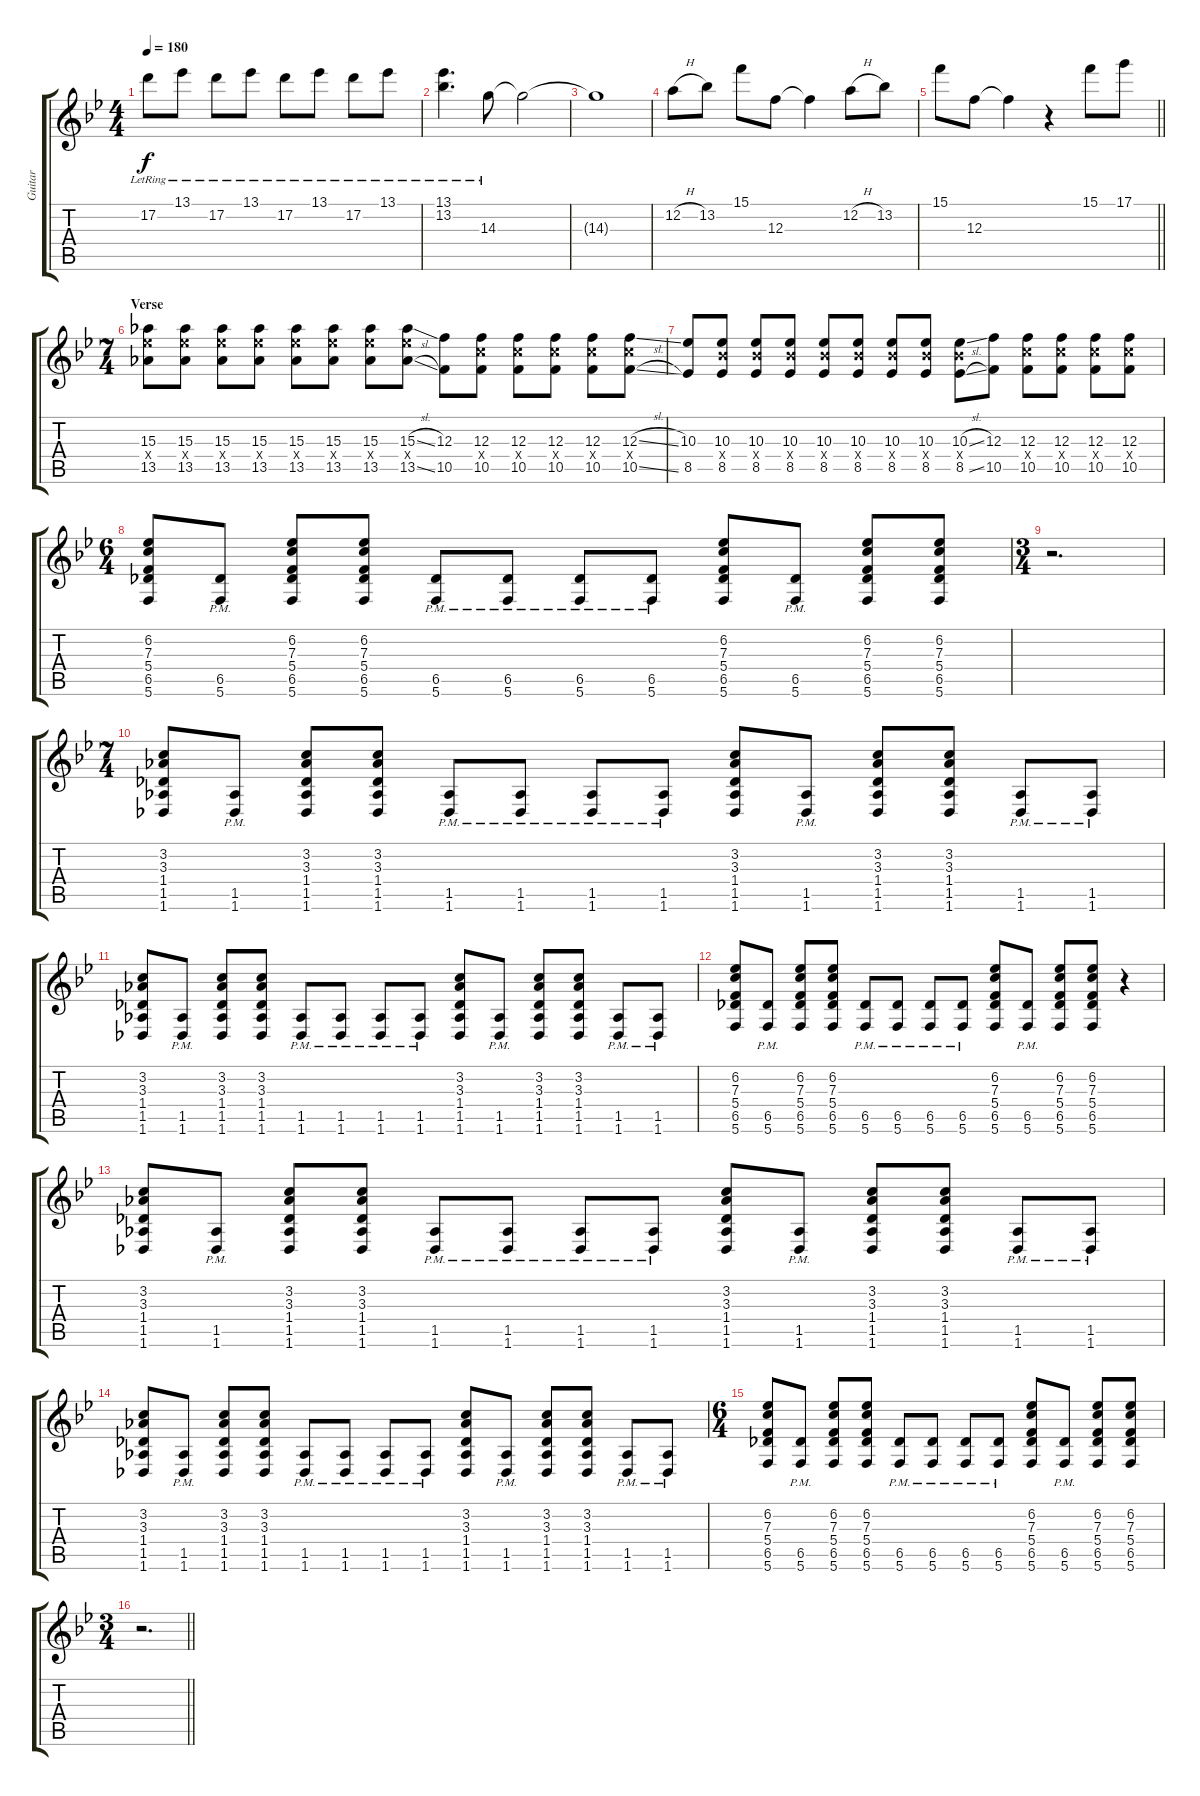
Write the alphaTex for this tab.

\track ("Guitar" "Guitar") {instrument distortionguitar}
\staff {score tabs}
\tuning (D4 A3 F3 C3 G2 C2) {hide}
\ts (4 4)
\tempo 180
\clef g2
\ks bb
17.2{lr}.8{dy f} 13.1{lr}.8 17.2{lr}.8 13.1{lr}.8 17.2{lr}.8 13.1{lr}.8 17.2{lr}.8 13.1{lr}.8 |
(13.1{lr} 13.2{lr}).4{d} 14.3{lr}.8 14.3{t}.2 |
14.3{t}.1 |
12.2{h}.8 13.2.8 15.1.8 12.3.8 12.3{t}.4 12.2{h}.8 13.2.8 |
\barLineRight lightlight
15.1.8 12.3.8 12.3{t}.4 r.4 15.1.8 17.1.8 |
\ts (7 4)
\section ("" "Verse")
(15.3 15.4{x} 13.5).8 (15.3 15.4{x} 13.5).8 (15.3 15.4{x} 13.5).8 (15.3 15.4{x} 13.5).8 (15.3 15.4{x} 13.5).8 (15.3 15.4{x} 13.5).8 (15.3 15.4{x} 13.5).8 (15.3{sl} 15.4{x} 13.5{sl}).8 (12.3 10.5).8 (12.3 12.4{x} 10.5).8 (12.3 12.4{x} 10.5).8 (12.3 12.4{x} 10.5).8 (12.3 12.4{x} 10.5).8 (12.3{sl} 12.4{x} 10.5{sl}).8 |
(10.3 8.5).8 (10.3 10.4{x} 8.5).8 (10.3 10.4{x} 8.5).8 (10.3 10.4{x} 8.5).8 (10.3 10.4{x} 8.5).8 (10.3 10.4{x} 8.5).8 (10.3 10.4{x} 8.5).8 (10.3 10.4{x} 8.5).8 (10.3{sl} 10.4{x} 8.5{sl}).8 (12.3 10.5).8 (12.3 12.4{x} 10.5).8 (12.3 12.4{x} 10.5).8 (12.3 12.4{x} 10.5).8 (12.3 12.4{x} 10.5).8 |
\ts (6 4)
(6.2 7.3 5.4 6.5 5.6).8 (6.5{pm} 5.6{pm}).8 (6.2 7.3 5.4 6.5 5.6).8 (6.2 7.3 5.4 6.5 5.6).8 (6.5{pm} 5.6{pm}).8 (6.5{pm} 5.6{pm}).8 (6.5{pm} 5.6{pm}).8 (6.5{pm} 5.6{pm}).8 (6.2 7.3 5.4 6.5 5.6).8 (6.5{pm} 5.6{pm}).8 (6.2 7.3 5.4 6.5 5.6).8 (6.2 7.3 5.4 6.5 5.6).8 |
\ts (3 4)
r.2{d} |
\ts (7 4)
(3.2 3.3 1.4 1.5 1.6).8 (1.5{pm} 1.6{pm}).8 (3.2 3.3 1.4 1.5 1.6).8 (3.2 3.3 1.4 1.5 1.6).8 (1.5{pm} 1.6{pm}).8 (1.5{pm} 1.6{pm}).8 (1.5{pm} 1.6{pm}).8 (1.5{pm} 1.6{pm}).8 (3.2 3.3 1.4 1.5 1.6).8 (1.5{pm} 1.6{pm}).8 (3.2 3.3 1.4 1.5 1.6).8 (3.2 3.3 1.4 1.5 1.6).8 (1.5{pm} 1.6{pm}).8 (1.5{pm} 1.6{pm}).8 |
(3.2 3.3 1.4 1.5 1.6).8 (1.5{pm} 1.6{pm}).8 (3.2 3.3 1.4 1.5 1.6).8 (3.2 3.3 1.4 1.5 1.6).8 (1.5{pm} 1.6{pm}).8 (1.5{pm} 1.6{pm}).8 (1.5{pm} 1.6{pm}).8 (1.5{pm} 1.6{pm}).8 (3.2 3.3 1.4 1.5 1.6).8 (1.5{pm} 1.6{pm}).8 (3.2 3.3 1.4 1.5 1.6).8 (3.2 3.3 1.4 1.5 1.6).8 (1.5{pm} 1.6{pm}).8 (1.5{pm} 1.6{pm}).8 |
(6.2 7.3 5.4 6.5 5.6).8 (6.5{pm} 5.6{pm}).8 (6.2 7.3 5.4 6.5 5.6).8 (6.2 7.3 5.4 6.5 5.6).8 (6.5{pm} 5.6{pm}).8 (6.5{pm} 5.6{pm}).8 (6.5{pm} 5.6{pm}).8 (6.5{pm} 5.6{pm}).8 (6.2 7.3 5.4 6.5 5.6).8 (6.5{pm} 5.6{pm}).8 (6.2 7.3 5.4 6.5 5.6).8 (6.2 7.3 5.4 6.5 5.6).8 r.4 |
(3.2 3.3 1.4 1.5 1.6).8 (1.5{pm} 1.6{pm}).8 (3.2 3.3 1.4 1.5 1.6).8 (3.2 3.3 1.4 1.5 1.6).8 (1.5{pm} 1.6{pm}).8 (1.5{pm} 1.6{pm}).8 (1.5{pm} 1.6{pm}).8 (1.5{pm} 1.6{pm}).8 (3.2 3.3 1.4 1.5 1.6).8 (1.5{pm} 1.6{pm}).8 (3.2 3.3 1.4 1.5 1.6).8 (3.2 3.3 1.4 1.5 1.6).8 (1.5{pm} 1.6{pm}).8 (1.5{pm} 1.6{pm}).8 |
(3.2 3.3 1.4 1.5 1.6).8 (1.5{pm} 1.6{pm}).8 (3.2 3.3 1.4 1.5 1.6).8 (3.2 3.3 1.4 1.5 1.6).8 (1.5{pm} 1.6{pm}).8 (1.5{pm} 1.6{pm}).8 (1.5{pm} 1.6{pm}).8 (1.5{pm} 1.6{pm}).8 (3.2 3.3 1.4 1.5 1.6).8 (1.5{pm} 1.6{pm}).8 (3.2 3.3 1.4 1.5 1.6).8 (3.2 3.3 1.4 1.5 1.6).8 (1.5{pm} 1.6{pm}).8 (1.5{pm} 1.6{pm}).8 |
\ts (6 4)
(6.2 7.3 5.4 6.5 5.6).8 (6.5{pm} 5.6{pm}).8 (6.2 7.3 5.4 6.5 5.6).8 (6.2 7.3 5.4 6.5 5.6).8 (6.5{pm} 5.6{pm}).8 (6.5{pm} 5.6{pm}).8 (6.5{pm} 5.6{pm}).8 (6.5{pm} 5.6{pm}).8 (6.2 7.3 5.4 6.5 5.6).8 (6.5{pm} 5.6{pm}).8 (6.2 7.3 5.4 6.5 5.6).8 (6.2 7.3 5.4 6.5 5.6).8 |
\ts (3 4)
\barLineRight lightlight
r.2{d}
